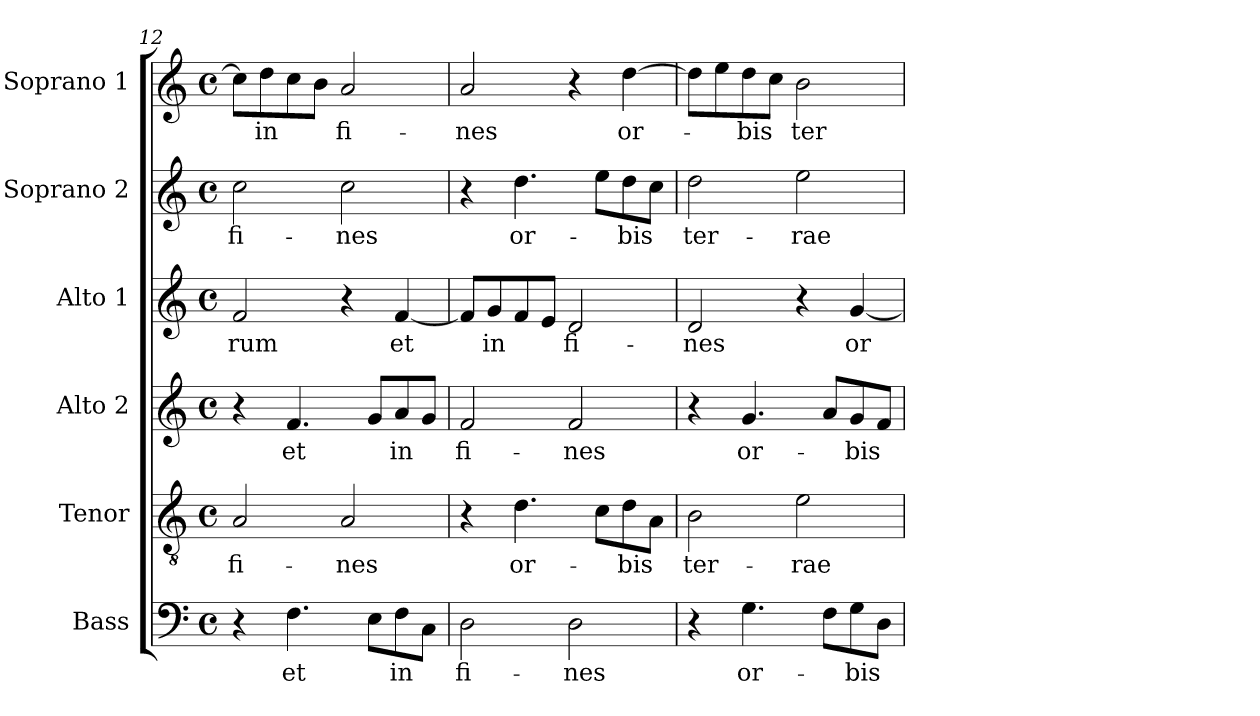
**kern	**text	**kern	**text	**kern	**text	**kern	**text	**kern	**text	**kern	**text
*part6	*part6	*part5	*part5	*part4	*part4	*part3	*part3	*part2	*part2	*part1	*part1
*staff6	*staff6	*staff5	*staff5	*staff4	*staff4	*staff3	*staff3	*staff2	*staff2	*staff1	*staff1
*I"Bass	*	*I"Tenor	*	*I"Alto 2	*	*I"Alto 1	*	*I"Soprano 2	*	*I"Soprano 1	*
*I'B.	*	*I'T.	*	*I'A2	*	*I'A1	*	*I'S2	*	*I'S1	*
!!LO:LB:g=z
*clefF4	*	*clefGv2	*	*clefG2	*	*clefG2	*	*clefG2	*	*clefG2	*
*	*	*ITrd7c12	*	*	*	*	*	*	*	*	*
*k[]	*	*k[]	*	*k[]	*	*k[]	*	*k[]	*	*k[]	*
*C:	*	*C:	*	*C:	*	*C:	*	*C:	*	*C:	*
*M4/4	*	*M4/4	*	*M4/4	*	*M4/4	*	*M4/4	*	*M4/4	*
*met(c)	*	*met(c)	*	*met(c)	*	*met(c)	*	*met(c)	*	*met(c)	*
=12	=12	=12	=12	=12	=12	=12	=12	=12	=12	=12	=12
!	!	!	!LO:LY:b:color=#000000	!	!	!	!	!	!	!	!
!	!	!	!	!	!	!	!LO:LY:b:color=#000000	!	!	!	!
!	!	!	!	!	!	!	!	!	!LO:LY:b:color=#000000	!	!
4r	.	2AAi/	fi-	4r	.	2fi/	-rum	2cci\	fi-	8cci\L]	.
!	!	!	!	!	!	!	!	!	!	!	!LO:LY:b:color=#000000
.	.	.	.	.	.	.	.	.	.	8ddi\	in
!	!LO:LY:b:color=#000000	!	!	!	!	!	!	!	!	!	!
!	!	!	!	!	!LO:LY:b:color=#000000	!	!	!	!	!	!
4.Fi\	et	.	.	4.fi/	et	.	.	.	.	8cci\	.
.	.	.	.	.	.	.	.	.	.	8bi\J	.
!	!	!	!LO:LY:b:color=#000000	!	!	!	!	!	!	!	!
!	!	!	!	!	!	!	!	!	!LO:LY:b:color=#000000	!	!
!	!	!	!	!	!	!	!	!	!	!	!LO:LY:b:color=#000000
.	.	2AAi/	-nes	.	.	4r	.	2cci\	-nes	2ai/	fi-
8Ei\L	.	.	.	8gi/L	.	.	.	.	.	.	.
!	!LO:LY:b:color=#000000	!	!	!	!	!	!	!	!	!	!
!	!	!	!	!	!LO:LY:b:color=#000000	!	!	!	!	!	!
!	!	!	!	!	!	!	!LO:LY:b:color=#000000	!	!	!	!
8Fi\	in	.	.	8ai/	in	[4fi/	et	.	.	.	.
8Ci\J	.	.	.	8gi/J	.	.	.	.	.	.	.
=13	=13	=13	=13	=13	=13	=13	=13	=13	=13	=13	=13
!	!LO:LY:b:color=#000000	!	!	!	!	!	!	!	!	!	!
!	!	!	!	!	!LO:LY:b:color=#000000	!	!	!	!	!	!
!	!	!	!	!	!	!	!	!	!	!	!LO:LY:b:color=#000000
2Di\	fi-	4r	.	2fi/	fi-	8fi/L]	.	4r	.	2ai/	-nes
!	!	!	!	!	!	!	!LO:LY:b:color=#000000	!	!	!	!
.	.	.	.	.	.	8gi/	in	.	.	.	.
!	!	!	!LO:LY:b:color=#000000	!	!	!	!	!	!	!	!
!	!	!	!	!	!	!	!	!	!LO:LY:b:color=#000000	!	!
.	.	4.Di\	or-	.	.	8fi/	.	4.ddi\	or-	.	.
.	.	.	.	.	.	8ei/J	.	.	.	.	.
!	!LO:LY:b:color=#000000	!	!	!	!	!	!	!	!	!	!
!	!	!	!	!	!LO:LY:b:color=#000000	!	!	!	!	!	!
!	!	!	!	!	!	!	!LO:LY:b:color=#000000	!	!	!	!
2Di\	-nes	.	.	2fi/	-nes	2di/	fi-	.	.	4r	.
.	.	8Ci\L	.	.	.	.	.	8eei\L	.	.	.
!	!	!	!LO:LY:b:color=#000000	!	!	!	!	!	!	!	!
!	!	!	!	!	!	!	!	!	!LO:LY:b:color=#000000	!	!
!	!	!	!	!	!	!	!	!	!	!	!LO:LY:b:color=#000000
.	.	8Di\	-bis	.	.	.	.	8ddi\	-bis	[4ddi\	or-
.	.	8AAi\J	.	.	.	.	.	8cci\J	.	.	.
=14	=14	=14	=14	=14	=14	=14	=14	=14	=14	=14	=14
!	!	!	!LO:LY:b:color=#000000	!	!	!	!	!	!	!	!
!	!	!	!	!	!	!	!LO:LY:b:color=#000000	!	!	!	!
!	!	!	!	!	!	!	!	!	!LO:LY:b:color=#000000	!	!
4r	.	2BBi\	ter-	4r	.	2di/	-nes	2ddi\	ter-	8ddi\L]	.
.	.	.	.	.	.	.	.	.	.	8eei\	.
!	!LO:LY:b:color=#000000	!	!	!	!	!	!	!	!	!	!
!	!	!	!	!	!LO:LY:b:color=#000000	!	!	!	!	!	!
!	!	!	!	!	!	!	!	!	!	!	!LO:LY:b:color=#000000
4.Gi\	or-	.	.	4.gi/	or-	.	.	.	.	8ddi\	-bis
.	.	.	.	.	.	.	.	.	.	8cci\J	.
!	!	!	!LO:LY:b:color=#000000	!	!	!	!	!	!	!	!
!	!	!	!	!	!	!	!	!	!LO:LY:b:color=#000000	!	!
!	!	!	!	!	!	!	!	!	!	!	!LO:LY:b:color=#000000
.	.	2Ei\	-rae	.	.	4r	.	2eei\	-rae	2bi\	ter-
8Fi\L	.	.	.	8ai/L	.	.	.	.	.	.	.
!	!LO:LY:b:color=#000000	!	!	!	!	!	!	!	!	!	!
!	!	!	!	!	!LO:LY:b:color=#000000	!	!	!	!	!	!
!	!	!	!	!	!	!	!LO:LY:b:color=#000000	!	!	!	!
8Gi\	-bis	.	.	8gi/	-bis	[4gi/	or-	.	.	.	.
8Di\J	.	.	.	8fi/J	.	.	.	.	.	.	.
=	=	=	=	=	=	=	=	=	=	=	=
*-	*-	*-	*-	*-	*-	*-	*-	*-	*-	*-	*-
